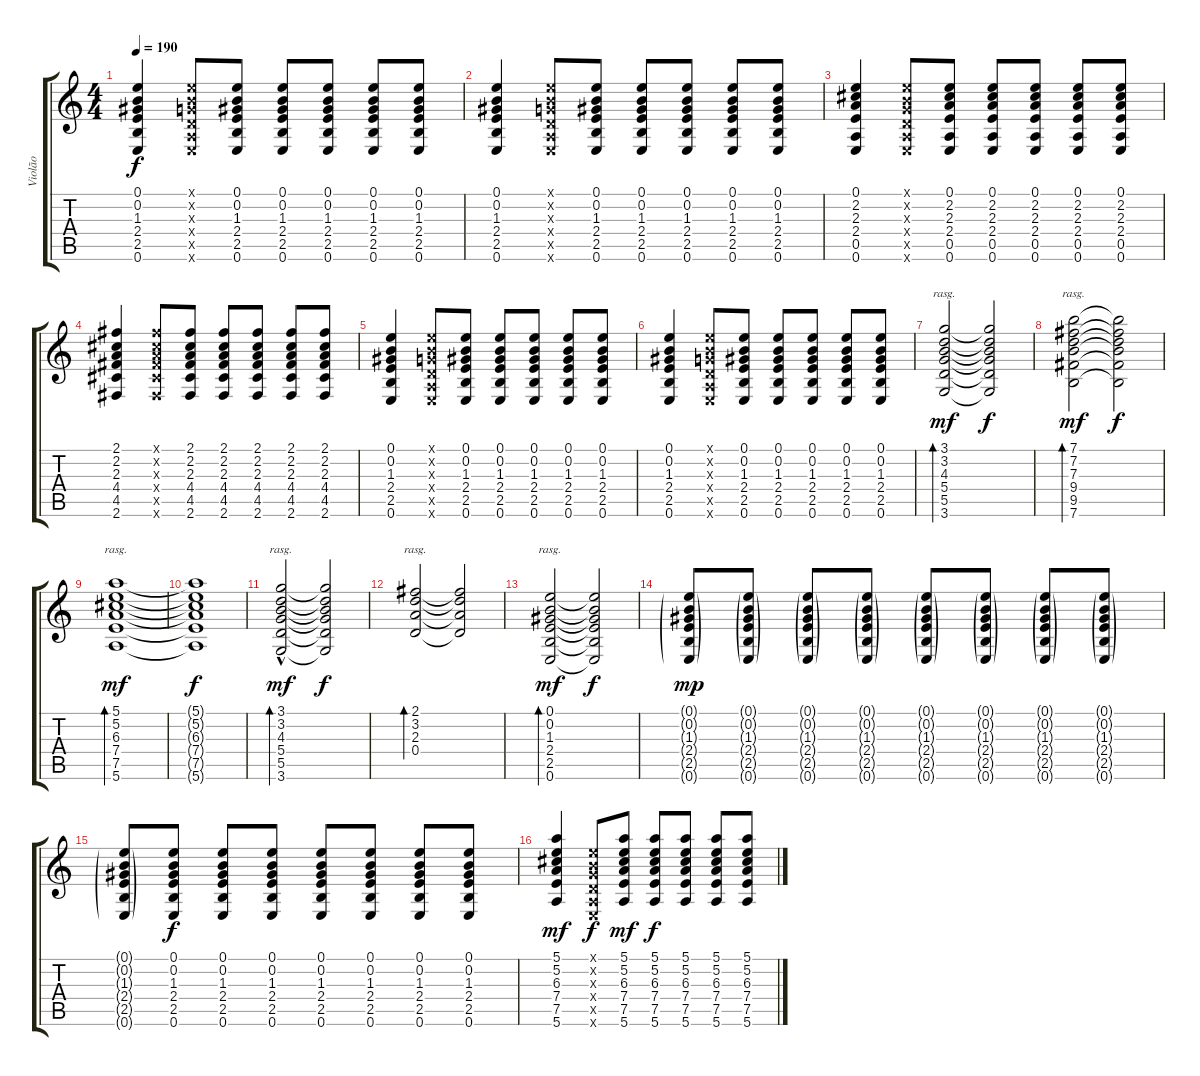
\track ("Violão" "Violão") {instrument acousticguitarsteel}
\staff {score tabs}
\tuning (E4 B3 G3 D3 A2 E2) {hide}
\ts (4 4)
\tempo 190
\clef g2
\ks c
(0.1 0.2 1.3 2.4 2.5 0.6).4{dy f} (0.1{x} 0.2{x} 0.3{x} 0.4{x} 0.5{x} 0.6{x}).8 (0.1 0.2 1.3 2.4 2.5 0.6).8 (0.1 0.2 1.3 2.4 2.5 0.6).8 (0.1 0.2 1.3 2.4 2.5 0.6).8 (0.1 0.2 1.3 2.4 2.5 0.6).8 (0.1 0.2 1.3 2.4 2.5 0.6).8 |
(0.1 0.2 1.3 2.4 2.5 0.6).4 (0.1{x} 0.2{x} 0.3{x} 0.4{x} 0.5{x} 0.6{x}).8 (0.1 0.2 1.3 2.4 2.5 0.6).8 (0.1 0.2 1.3 2.4 2.5 0.6).8 (0.1 0.2 1.3 2.4 2.5 0.6).8 (0.1 0.2 1.3 2.4 2.5 0.6).8 (0.1 0.2 1.3 2.4 2.5 0.6).8 |
(0.1 2.2 2.3 2.4 0.5 0.6).4 (0.1{x} 0.2{x} 0.3{x} 0.4{x} 0.5{x} 0.6{x}).8 (0.1 2.2 2.3 2.4 0.5 0.6).8 (0.1 2.2 2.3 2.4 0.5 0.6).8 (0.1 2.2 2.3 2.4 0.5 0.6).8 (0.1 2.2 2.3 2.4 0.5 0.6).8 (0.1 2.2 2.3 2.4 0.5 0.6).8 |
(2.1 2.2 2.3 4.4 4.5 2.6).4 (2.1{x} 2.2{x} 2.3{x} 4.4{x} 4.5{x} 2.6{x}).8 (2.1 2.2 2.3 4.4 4.5 2.6).8 (2.1 2.2 2.3 4.4 4.5 2.6).8 (2.1 2.2 2.3 4.4 4.5 2.6).8 (2.1 2.2 2.3 4.4 4.5 2.6).8 (2.1 2.2 2.3 4.4 4.5 2.6).8 |
(0.1 0.2 1.3 2.4 2.5 0.6).4 (0.1{x} 0.2{x} 0.3{x} 0.4{x} 0.5{x} 0.6{x}).8 (0.1 0.2 1.3 2.4 2.5 0.6).8 (0.1 0.2 1.3 2.4 2.5 0.6).8 (0.1 0.2 1.3 2.4 2.5 0.6).8 (0.1 0.2 1.3 2.4 2.5 0.6).8 (0.1 0.2 1.3 2.4 2.5 0.6).8 |
(0.1 0.2 1.3 2.4 2.5 0.6).4 (0.1{x} 0.2{x} 0.3{x} 0.4{x} 0.5{x} 0.6{x}).8 (0.1 0.2 1.3 2.4 2.5 0.6).8 (0.1 0.2 1.3 2.4 2.5 0.6).8 (0.1 0.2 1.3 2.4 2.5 0.6).8 (0.1 0.2 1.3 2.4 2.5 0.6).8 (0.1 0.2 1.3 2.4 2.5 0.6).8 |
(3.1 3.2 4.3 5.4 5.5 3.6).2{bd 240 rasg ii dy mf} (3.1{t} 3.2{t} 4.3{t} 5.4{t} 5.5{t} 3.6{t}).2{dy f} |
(7.1 7.2 7.3 9.4 9.5 7.6).2{bd 240 rasg ii dy mf} (7.1{t} 7.2{t} 7.3{t} 9.4{t} 9.5{t} 7.6{t}).2{dy f} |
(5.1 5.2 6.3 7.4 7.5 5.6).1{bd 240 rasg ii dy mf} |
(5.1{t} 5.2{t} 6.3{t} 7.4{t} 7.5{t} 5.6{t}).1{dy f} |
(3.1 3.2 4.3 5.4 5.5{hac} 3.6).2{bd 240 rasg ii dy mf} (3.1{t} 3.2{t} 4.3{t} 5.4{t} 5.5{t} 3.6{t}).2{dy f} |
(2.1 3.2 2.3 0.4).2{bd 240 rasg ii} (2.1{t} 3.2{t} 2.3{t} 0.4{t}).2 |
(0.1 0.2 1.3 2.4 2.5 0.6).2{bd 240 rasg ii dy mf} (0.1{t} 0.2{t} 1.3{t} 2.4{t} 2.5{t} 0.6{t}).2{dy f} |
(0.1{g} 0.2{g} 1.3{g} 2.4{g} 2.5{g} 0.6{g}).8{dy mp} (0.1{g} 0.2{g} 1.3{g} 2.4{g} 2.5{g} 0.6{g}).8 (0.1{g} 0.2{g} 1.3{g} 2.4{g} 2.5{g} 0.6{g}).8 (0.1{g} 0.2{g} 1.3{g} 2.4{g} 2.5{g} 0.6{g}).8 (0.1{g} 0.2{g} 1.3{g} 2.4{g} 2.5{g} 0.6{g}).8 (0.1{g} 0.2{g} 1.3{g} 2.4{g} 2.5{g} 0.6{g}).8 (0.1{g} 0.2{g} 1.3{g} 2.4{g} 2.5{g} 0.6{g}).8 (0.1{g} 0.2{g} 1.3{g} 2.4{g} 2.5{g} 0.6{g}).8 |
(0.1{g} 0.2{g} 1.3{g} 2.4{g} 2.5{g} 0.6{g}).8 (0.1 0.2 1.3 2.4 2.5 0.6).8{dy f} (0.1 0.2 1.3 2.4 2.5 0.6).8 (0.1 0.2 1.3 2.4 2.5 0.6).8 (0.1 0.2 1.3 2.4 2.5 0.6).8 (0.1 0.2 1.3 2.4 2.5 0.6).8 (0.1 0.2 1.3 2.4 2.5 0.6).8 (0.1 0.2 1.3 2.4 2.5 0.6).8 |
(5.1 5.2 6.3 7.4 7.5 5.6).4{dy mf} (0.1{x} 0.2{x} 0.3{x} 0.4{x} 0.5{x} 0.6{x}).8{dy f} (5.1 5.2 6.3 7.4 7.5 5.6).8{dy mf} (5.1 5.2 6.3 7.4 7.5 5.6).8{dy f} (5.1 5.2 6.3 7.4 7.5 5.6).8 (5.1 5.2 6.3 7.4 7.5 5.6).8 (5.1 5.2 6.3 7.4 7.5 5.6).8
